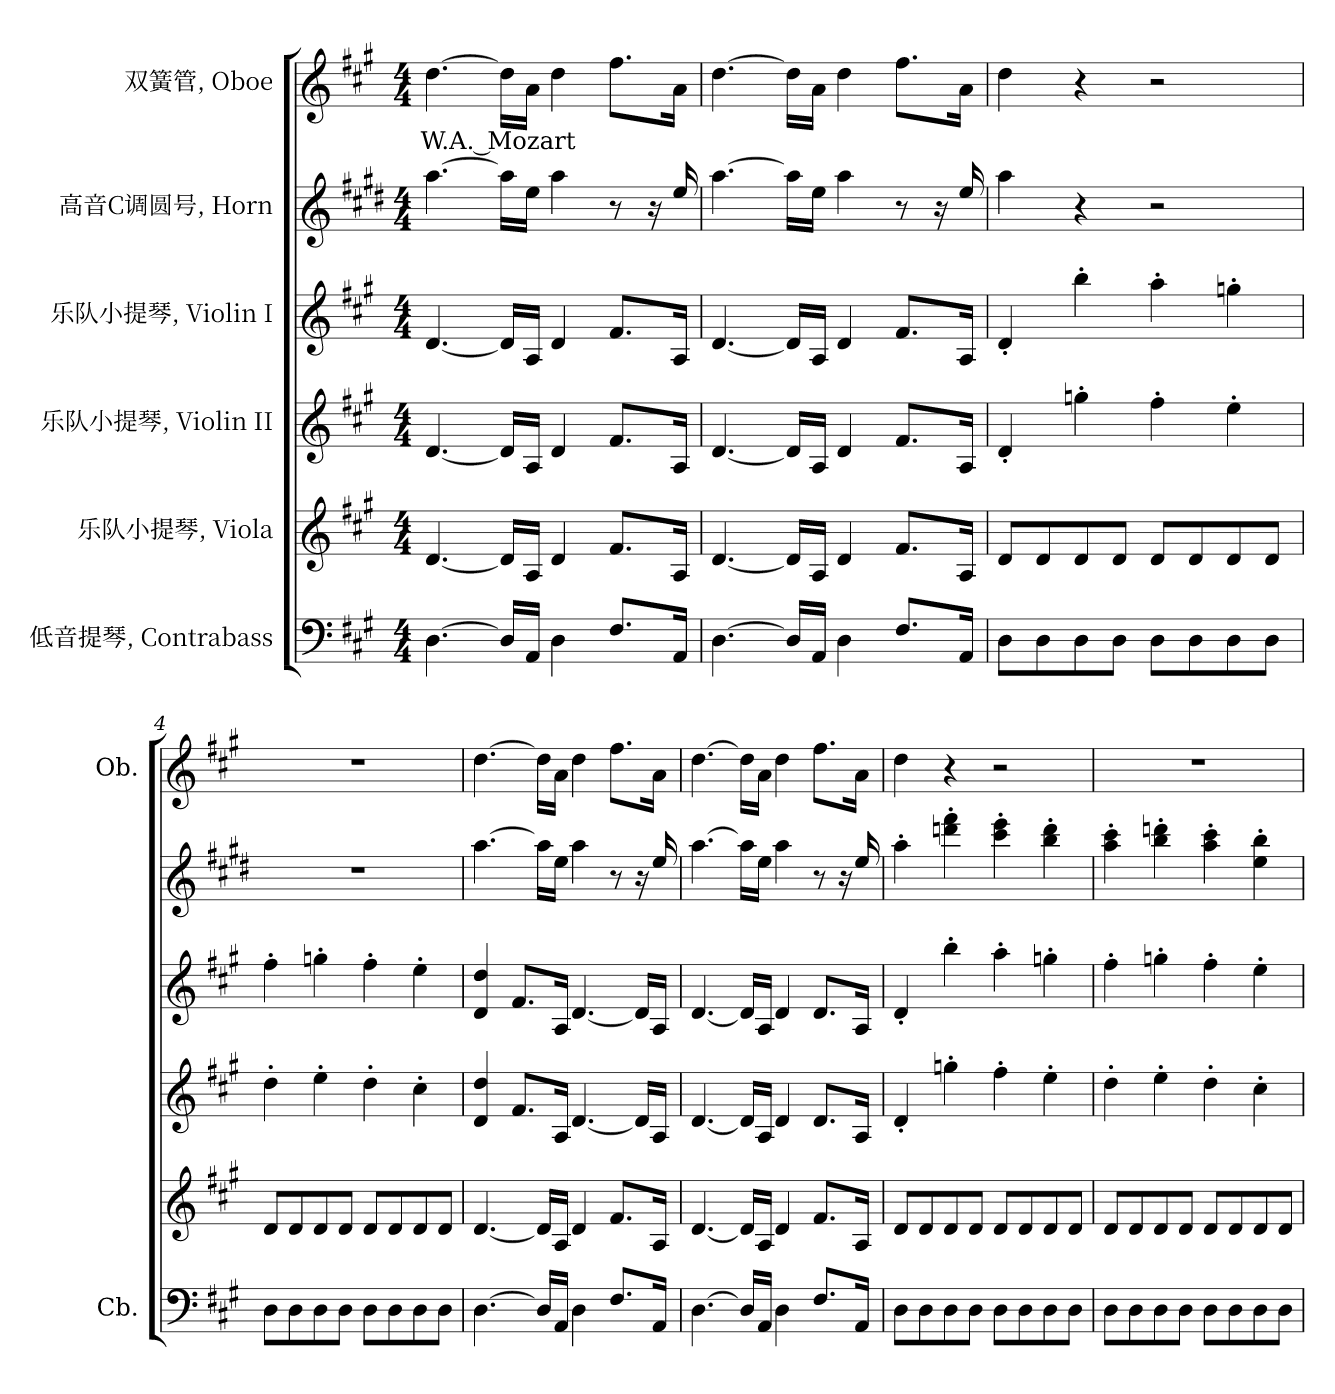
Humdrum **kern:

**kern	**kern	**kern	**kern	**kern	**kern	**text
*part6	*part5	*part4	*part3	*part2	*part1	*part1
*staff6	*staff5	*staff4	*staff3	*staff2	*staff1	*staff1
*I"低音提琴, Contrabass	*I"乐队小提琴, Viola	*I"乐队小提琴, Violin II	*I"乐队小提琴, Violin I	*I"高音C调圆号, Horn	*I"双簧管, Oboe	*
*I'Cb.	*	*	*	*	*I'Ob.	*
*clefF4	*clefG2	*clefG2	*clefG2	*clefG2	*clefG2	*
*ITrd7c12	*	*	*	*ITrd4c7	*	*
*k[f#c#g#]	*k[f#c#g#]	*k[f#c#g#]	*k[f#c#g#]	*k[f#c#g#]	*k[f#c#g#]	*
*M4/4	*M4/4	*M4/4	*M4/4	*M4/4	*M4/4	*
*MM140	*MM140	*MM140	*MM140	*MM140	*MM140	*
=1	=1	=1	=1	=1	=1	=1
[4.DD\	[4.d/	[4.d/	[4.d/	[4.dd\	[4.dd\	W.A. Mozart
16DD/LL]	16d/LL]	16d/LL]	16d/LL]	16dd\LL]	16dd\LL]	.
16AAA/JJ	16A/JJ	16A/JJ	16A/JJ	16a\JJ	16a\JJ	.
4DD\	4d/	4d/	4d/	4dd\	4dd\	.
8.FF#/L	8.f#/L	8.f#/L	8.f#/L	8r	8.ff#\L	.
.	.	.	.	16r	.	.
16AAA/Jk	16A/Jk	16A/Jk	16A/Jk	16a/	16a\Jk	.
=2	=2	=2	=2	=2	=2	=2
[4.DD\	[4.d/	[4.d/	[4.d/	[4.dd\	[4.dd\	.
16DD/LL]	16d/LL]	16d/LL]	16d/LL]	16dd\LL]	16dd\LL]	.
16AAA/JJ	16A/JJ	16A/JJ	16A/JJ	16a\JJ	16a\JJ	.
4DD\	4d/	4d/	4d/	4dd\	4dd\	.
8.FF#/L	8.f#/L	8.f#/L	8.f#/L	8r	8.ff#\L	.
.	.	.	.	16r	.	.
16AAA/Jk	16A/Jk	16A/Jk	16A/Jk	16a/	16a\Jk	.
=3	=3	=3	=3	=3	=3	=3
8DD\L	8d/L	4d'/	4d'/	4dd\	4dd\	.
8DD\	8d/	.	.	.	.	.
8DD\	8d/	4ggn'\	4bb'\	4r	4r	.
8DD\J	8d/J	.	.	.	.	.
8DD\L	8d/L	4ff#'\	4aa'\	2r	2r	.
8DD\	8d/	.	.	.	.	.
8DD\	8d/	4ee'\	4ggn'\	.	.	.
8DD\J	8d/J	.	.	.	.	.
!!LO:LB:g=z
=4	=4	=4	=4	=4	=4	=4
8DD\L	8d/L	4dd'\	4ff#'\	1r	1r	.
8DD\	8d/	.	.	.	.	.
8DD\	8d/	4ee'\	4ggn'\	.	.	.
8DD\J	8d/J	.	.	.	.	.
8DD\L	8d/L	4dd'\	4ff#'\	.	.	.
8DD\	8d/	.	.	.	.	.
8DD\	8d/	4cc#'\	4ee'\	.	.	.
8DD\J	8d/J	.	.	.	.	.
=5	=5	=5	=5	=5	=5	=5
[4.DD\	[4.d/	4d/ 4dd/	4d/ 4dd/	[4.dd\	[4.dd\	.
.	.	8.f#/L	8.f#/L	.	.	.
16DD/LL]	16d/LL]	.	.	16dd\LL]	16dd\LL]	.
16AAA/JJ	16A/JJ	16A/Jk	16A/Jk	16a\JJ	16a\JJ	.
4DD\	4d/	[4.d/	[4.d/	4dd\	4dd\	.
8.FF#/L	8.f#/L	.	.	8r	8.ff#\L	.
.	.	16d/LL]	16d/LL]	16r	.	.
16AAA/Jk	16A/Jk	16A/JJ	16A/JJ	16a/	16a\Jk	.
=6	=6	=6	=6	=6	=6	=6
[4.DD\	[4.d/	[4.d/	[4.d/	[4.dd\	[4.dd\	.
16DD/LL]	16d/LL]	16d/LL]	16d/LL]	16dd\LL]	16dd\LL]	.
16AAA/JJ	16A/JJ	16A/JJ	16A/JJ	16a\JJ	16a\JJ	.
4DD\	4d/	4d/	4d/	4dd\	4dd\	.
8.FF#/L	8.f#/L	8.d/L	8.d/L	8r	8.ff#\L	.
.	.	.	.	16r	.	.
16AAA/Jk	16A/Jk	16A/Jk	16A/Jk	16a/	16a\Jk	.
=7	=7	=7	=7	=7	=7	=7
8DD\L	8d/L	4d'/	4d'/	4dd'\	4dd\	.
8DD\	8d/	.	.	.	.	.
8DD\	8d/	4ggn'\	4bb'\	4ggn\' 4bb\'	4r	.
8DD\J	8d/J	.	.	.	.	.
8DD\L	8d/L	4ff#'\	4aa'\	4ff#\' 4aa\'	2r	.
8DD\	8d/	.	.	.	.	.
8DD\	8d/	4ee'\	4ggn'\	4ee\' 4gg\'	.	.
8DD\J	8d/J	.	.	.	.	.
!!LO:PB:g=z
=8	=8	=8	=8	=8	=8	=8
8DD\L	8d/L	4dd'\	4ff#'\	4dd\' 4ff#\'	1r	.
8DD\	8d/	.	.	.	.	.
8DD\	8d/	4ee'\	4ggn'\	4ee\' 4ggn\'	.	.
8DD\J	8d/J	.	.	.	.	.
8DD\L	8d/L	4dd'\	4ff#'\	4dd\' 4ff#\'	.	.
8DD\	8d/	.	.	.	.	.
8DD\	8d/	4cc#'\	4ee'\	4a\' 4ee\'	.	.
8DD\J	8d/J	.	.	.	.	.
=	=	=	=	=	=	=
*-	*-	*-	*-	*-	*-	*-
